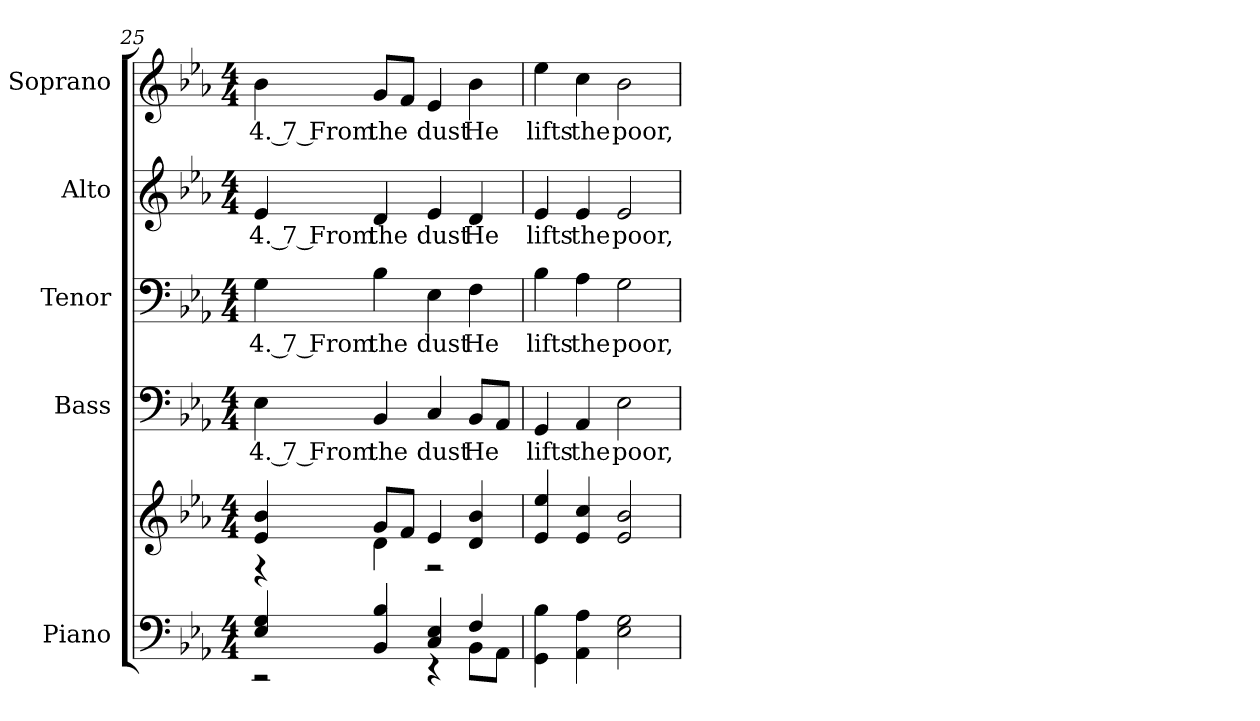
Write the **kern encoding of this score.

**kern	**kern	**kern	**text	**kern	**text	**kern	**text	**kern	**text
*part5	*part5	*part4	*part4	*part3	*part3	*part2	*part2	*part1	*part1
*staff6	*staff5	*staff4	*staff4	*staff3	*staff3	*staff2	*staff2	*staff1	*staff1
*I"Piano	*	*I"Bass	*	*I"Tenor	*	*I"Alto	*	*I"Soprano	*
*I'Pno.	*	*I'B.	*	*I'T.	*	*I'A.	*	*I'S.	*
!!LO:PB:g=z
*clefF4	*clefG2	*clefF4	*	*clefF4	*	*clefG2	*	*clefG2	*
*k[b-e-a-]	*k[b-e-a-]	*k[b-e-a-]	*	*k[b-e-a-]	*	*k[b-e-a-]	*	*k[b-e-a-]	*
*E-:	*E-:	*E-:	*	*E-:	*	*E-:	*	*E-:	*
*M4/4	*M4/4	*M4/4	*	*M4/4	*	*M4/4	*	*M4/4	*
=25	=25	=25	=25	=25	=25	=25	=25	=25	=25
*^	*^	*	*	*	*	*	*	*	*
!	!	!	!	!	!LO:LY:b:color=#000000	!	!	!	!	!	!
!	!	!	!	!	!	!	!LO:LY:b:color=#000000	!	!	!	!
!	!	!	!	!	!	!	!	!	!LO:LY:b:color=#000000	!	!
!	!	!	!	!	!	!	!	!	!	!	!LO:LY:b:color=#000000
4E-i/ 4Gi	2r	4e-i/ 4b-i	4r	4E-i\	4. 7 From	4Gi\	4. 7 From	4e-i/	4. 7 From	4b-i\	4. 7 From
!	!	!	!	!	!LO:LY:b:color=#000000	!	!	!	!	!	!
!	!	!	!	!	!	!	!LO:LY:b:color=#000000	!	!	!	!
!	!	!	!	!	!	!	!	!	!LO:LY:b:color=#000000	!	!
!	!	!	!	!	!	!	!	!	!	!	!LO:LY:b:color=#000000
4BB-i/ 4B-i	.	8gi/L	4di\	4BB-i/	the	4B-i\	the	4di/	the	8gi/L	the
.	.	8fi/J	.	.	.	.	.	.	.	8fi/J	.
!	!	!	!	!	!LO:LY:b:color=#000000	!	!	!	!	!	!
!	!	!	!	!	!	!	!LO:LY:b:color=#000000	!	!	!	!
!	!	!	!	!	!	!	!	!	!LO:LY:b:color=#000000	!	!
!	!	!	!	!	!	!	!	!	!	!	!LO:LY:b:color=#000000
4Ci/ 4E-i	4r	4e-i/	2r	4Ci/	dust	4E-i\	dust	4e-i/	dust	4e-i/	dust
!	!	!	!	!	!LO:LY:b:color=#000000	!	!	!	!	!	!
!	!	!	!	!	!	!	!LO:LY:b:color=#000000	!	!	!	!
!	!	!	!	!	!	!	!	!	!LO:LY:b:color=#000000	!	!
!	!	!	!	!	!	!	!	!	!	!	!LO:LY:b:color=#000000
4Fi/	8BB-i\L	4di/ 4b-i	.	8BB-i/L	He	4Fi\	He	4di/	He	4b-i\	He
.	8AA-i\J	.	.	8AA-i/J	.	.	.	.	.	.	.
*v	*v	*	*	*	*	*	*	*	*	*	*
*	*v	*v	*	*	*	*	*	*	*	*
=26	=26	=26	=26	=26	=26	=26	=26	=26	=26
*^	*	*	*	*	*	*	*	*	*
!	!	!	!	!LO:LY:b:color=#000000	!	!	!	!	!	!
*v	*v	*	*	*	*	*	*	*	*	*
*^	*	*	*	*	*	*	*	*	*
!	!	!	!	!	!	!LO:LY:b:color=#000000	!	!	!	!
*v	*v	*	*	*	*	*	*	*	*	*
*^	*	*	*	*	*	*	*	*	*
!	!	!	!	!	!	!	!	!LO:LY:b:color=#000000	!	!
*v	*v	*	*	*	*	*	*	*	*	*
*^	*	*	*	*	*	*	*	*	*
!	!	!	!	!	!	!	!	!	!	!LO:LY:b:color=#000000
*v	*v	*	*	*	*	*	*	*	*	*
4GGi\ 4B-i	4e-i/ 4ee-i	4GGi/	lifts	4B-i\	lifts	4e-i/	lifts	4ee-i\	lifts
!	!	!	!LO:LY:b:color=#000000	!	!	!	!	!	!
!	!	!	!	!	!LO:LY:b:color=#000000	!	!	!	!
!	!	!	!	!	!	!	!LO:LY:b:color=#000000	!	!
!	!	!	!	!	!	!	!	!	!LO:LY:b:color=#000000
4AA-i\ 4A-i	4e-i/ 4cci	4AA-i/	the	4A-i\	the	4e-i/	the	4cci\	the
!	!	!	!LO:LY:b:color=#000000	!	!	!	!	!	!
!	!	!	!	!	!LO:LY:b:color=#000000	!	!	!	!
!	!	!	!	!	!	!	!LO:LY:b:color=#000000	!	!
!	!	!	!	!	!	!	!	!	!LO:LY:b:color=#000000
2E-i\ 2Gi	2e-i/ 2b-i	2E-i\	poor,	2Gi\	poor,	2e-i/	poor,	2b-i\	poor,
=	=	=	=	=	=	=	=	=	=
*-	*-	*-	*-	*-	*-	*-	*-	*-	*-
